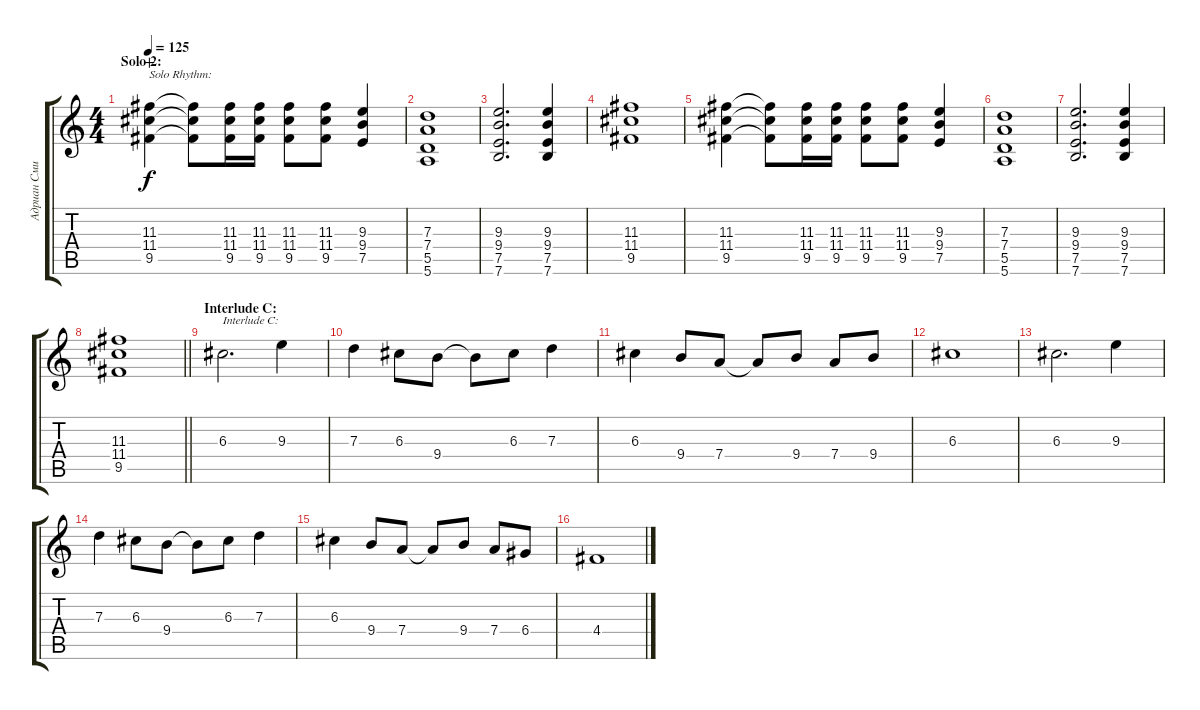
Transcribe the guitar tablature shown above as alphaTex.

\track ("Адриан Смит" "Адриан Сми") {instrument overdrivenguitar}
\staff {score tabs}
\tuning (E4 B3 G3 D3 A2 E2) {hide}
\ts (4 4)
\section ("" "Solo 2:")
\tempo 125
\clef g2
\ks c
(11.3 11.4 9.5).4{txt "Solo Rhythm:" dy f volume 10 instrument distortionguitar wahc} (11.3{t} 11.4{t} 9.5{t}).8 (11.3 11.4 9.5).16 (11.3 11.4 9.5).16 (11.3 11.4 9.5).8 (11.3 11.4 9.5).8 (9.3 9.4 7.5).4 |
(7.3 7.4 5.5 5.6).1 |
(9.3 9.4 7.5 7.6).2{d} (9.3 9.4 7.5 7.6).4 |
(11.3 11.4 9.5).1 |
(11.3 11.4 9.5).4 (11.3{t} 11.4{t} 9.5{t}).8 (11.3 11.4 9.5).16 (11.3 11.4 9.5).16 (11.3 11.4 9.5).8 (11.3 11.4 9.5).8 (9.3 9.4 7.5).4 |
(7.3 7.4 5.5 5.6).1 |
(9.3 9.4 7.5 7.6).2{d} (9.3 9.4 7.5 7.6).4 |
\barLineRight lightlight
(11.3 11.4 9.5).1 |
\section ("" "Interlude C:")
6.3.2{d txt "Interlude C:"} 9.3.4 |
7.3.4 6.3.8 9.4.8 9.4{t}.8 6.3.8 7.3.4 |
6.3.4 9.4.8 7.4.8 7.4{t}.8 9.4.8 7.4.8 9.4.8 |
6.3.1 |
6.3.2{d} 9.3.4 |
7.3.4 6.3.8 9.4.8 9.4{t}.8 6.3.8 7.3.4 |
6.3.4 9.4.8 7.4.8 7.4{t}.8 9.4.8 7.4.8 6.4.8 |
4.4.1
